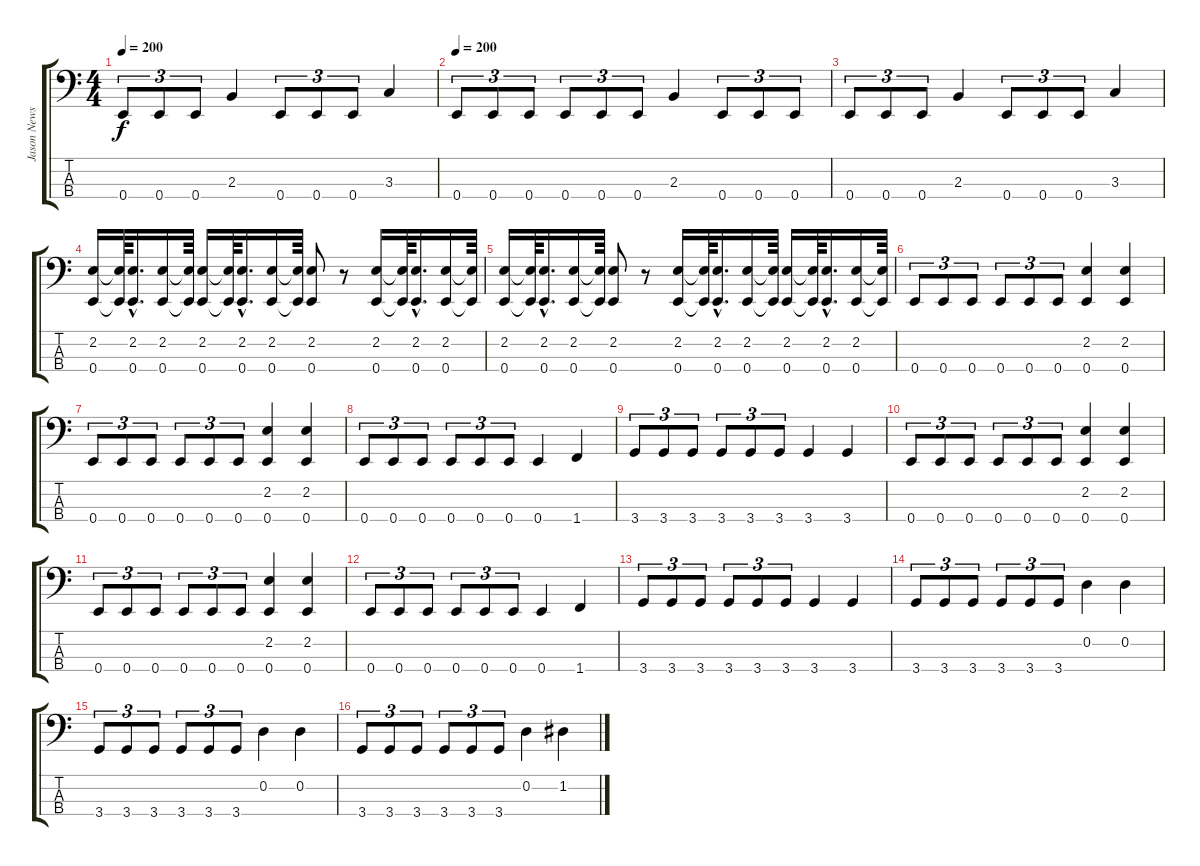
\track ("Jason Newsted" "Jason News") {instrument electricbasspick}
\staff {score tabs}
\tuning (G2 D2 A1 E1) {hide}
\ts (4 4)
\tempo 200
\clef f4
\ks c
0.4.8{tu (3 2) dy f} 0.4.8{tu (3 2)} 0.4.8{tu (3 2)} 2.3.4 0.4.8{tu (3 2)} 0.4.8{tu (3 2)} 0.4.8{tu (3 2)} 3.3.4 |
\tempo 200
0.4.8{tu (3 2)} 0.4.8{tu (3 2)} 0.4.8{tu (3 2)} 0.4.8{tu (3 2)} 0.4.8{tu (3 2)} 0.4.8{tu (3 2)} 2.3.4 0.4.8{tu (3 2)} 0.4.8{tu (3 2)} 0.4.8{tu (3 2)} |
0.4.8{tu (3 2)} 0.4.8{tu (3 2)} 0.4.8{tu (3 2)} 2.3.4 0.4.8{tu (3 2)} 0.4.8{tu (3 2)} 0.4.8{tu (3 2)} 3.3.4 |
(2.2 0.4).16 (2.2{t} 0.4{t}).64 (2.2{hac} 0.4{hac}).16{d} (2.2 0.4).16 (2.2{t} 0.4{t}).64 (2.2 0.4).16 (2.2{t} 0.4{t}).64 (2.2{hac} 0.4{hac}).16{d} (2.2 0.4).16 (2.2{t} 0.4{t}).64 (2.2 0.4).8 r.8 (2.2 0.4).16 (2.2{t} 0.4{t}).64 (2.2{hac} 0.4{hac}).16{d} (2.2 0.4).16 (2.2{t} 0.4{t}).64 |
(2.2 0.4).16 (2.2{t} 0.4{t}).64 (2.2{hac} 0.4{hac}).16{d} (2.2 0.4).16 (2.2{t} 0.4{t}).64 (2.2 0.4).8 r.8 (2.2 0.4).16 (2.2{t} 0.4{t}).64 (2.2{hac} 0.4{hac}).16{d} (2.2 0.4).16 (2.2{t} 0.4{t}).64 (2.2 0.4).16 (2.2{t} 0.4{t}).64 (2.2{hac} 0.4{hac}).16{d} (2.2 0.4).16 (2.2{t} 0.4{t}).64 |
0.4.8{tu (3 2)} 0.4.8{tu (3 2)} 0.4.8{tu (3 2)} 0.4.8{tu (3 2)} 0.4.8{tu (3 2)} 0.4.8{tu (3 2)} (2.2 0.4).4 (2.2 0.4).4 |
0.4.8{tu (3 2)} 0.4.8{tu (3 2)} 0.4.8{tu (3 2)} 0.4.8{tu (3 2)} 0.4.8{tu (3 2)} 0.4.8{tu (3 2)} (2.2 0.4).4 (2.2 0.4).4 |
0.4.8{tu (3 2)} 0.4.8{tu (3 2)} 0.4.8{tu (3 2)} 0.4.8{tu (3 2)} 0.4.8{tu (3 2)} 0.4.8{tu (3 2)} 0.4.4 1.4.4 |
3.4.8{tu (3 2)} 3.4.8{tu (3 2)} 3.4.8{tu (3 2)} 3.4.8{tu (3 2)} 3.4.8{tu (3 2)} 3.4.8{tu (3 2)} 3.4.4 3.4.4 |
0.4.8{tu (3 2)} 0.4.8{tu (3 2)} 0.4.8{tu (3 2)} 0.4.8{tu (3 2)} 0.4.8{tu (3 2)} 0.4.8{tu (3 2)} (2.2 0.4).4 (2.2 0.4).4 |
0.4.8{tu (3 2)} 0.4.8{tu (3 2)} 0.4.8{tu (3 2)} 0.4.8{tu (3 2)} 0.4.8{tu (3 2)} 0.4.8{tu (3 2)} (2.2 0.4).4 (2.2 0.4).4 |
0.4.8{tu (3 2)} 0.4.8{tu (3 2)} 0.4.8{tu (3 2)} 0.4.8{tu (3 2)} 0.4.8{tu (3 2)} 0.4.8{tu (3 2)} 0.4.4 1.4.4 |
3.4.8{tu (3 2)} 3.4.8{tu (3 2)} 3.4.8{tu (3 2)} 3.4.8{tu (3 2)} 3.4.8{tu (3 2)} 3.4.8{tu (3 2)} 3.4.4 3.4.4 |
3.4.8{tu (3 2)} 3.4.8{tu (3 2)} 3.4.8{tu (3 2)} 3.4.8{tu (3 2)} 3.4.8{tu (3 2)} 3.4.8{tu (3 2)} 0.2.4 0.2.4 |
3.4.8{tu (3 2)} 3.4.8{tu (3 2)} 3.4.8{tu (3 2)} 3.4.8{tu (3 2)} 3.4.8{tu (3 2)} 3.4.8{tu (3 2)} 0.2.4 0.2.4 |
3.4.8{tu (3 2)} 3.4.8{tu (3 2)} 3.4.8{tu (3 2)} 3.4.8{tu (3 2)} 3.4.8{tu (3 2)} 3.4.8{tu (3 2)} 0.2.4 1.2.4
